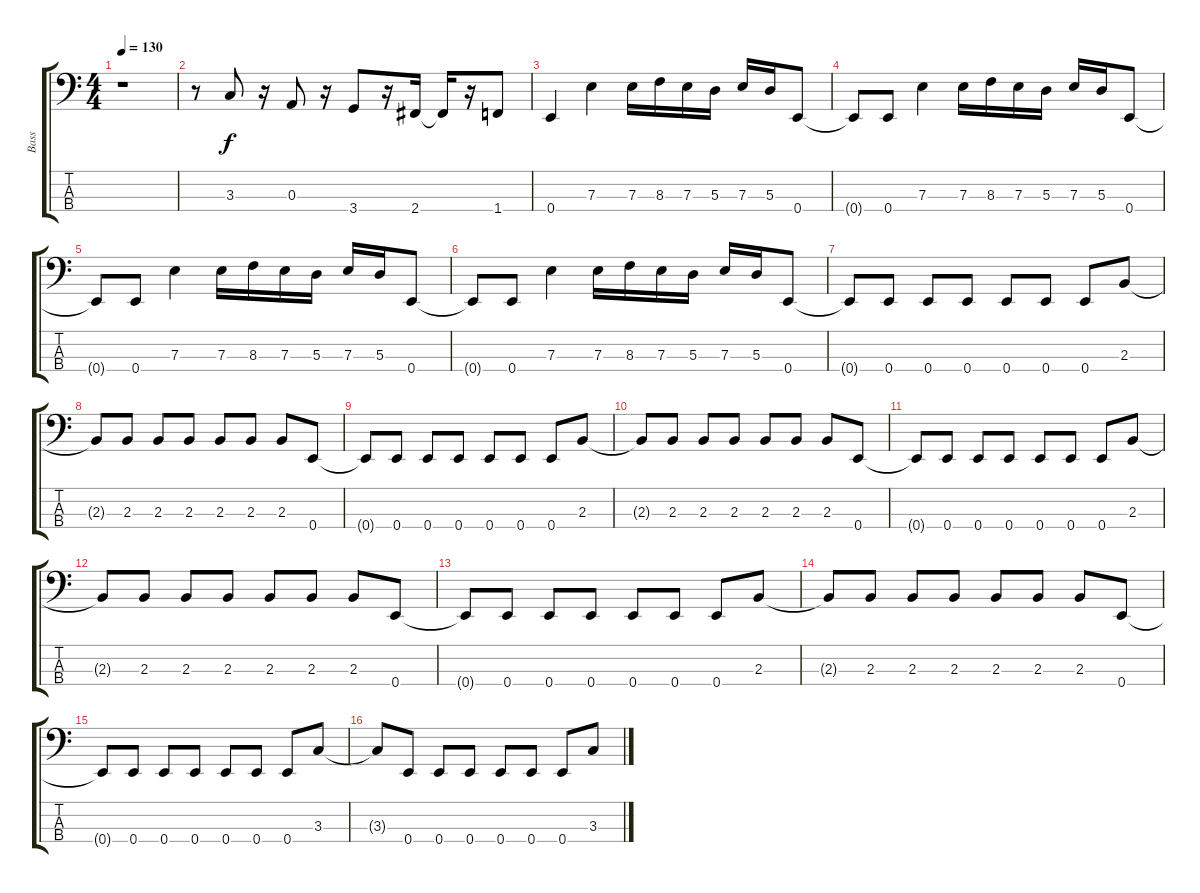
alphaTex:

\track ("Bass" "Bass") {instrument electricbasspick}
\staff {score tabs}
\tuning (G2 D2 A1 E1) {hide}
\ts (4 4)
\tempo 130
\clef f4
\ks c
r.1{dy f} |
r.8 3.3.8 r.16 0.3.8 r.16 3.4.8 r.16 2.4.16 2.4{t}.16 r.16 1.4.8 |
0.4.4 7.3.4 7.3.16 8.3.16 7.3.16 5.3.16 7.3.16 5.3.16 0.4.8 |
0.4{t}.8 0.4.8 7.3.4 7.3.16 8.3.16 7.3.16 5.3.16 7.3.16 5.3.16 0.4.8 |
0.4{t}.8 0.4.8 7.3.4 7.3.16 8.3.16 7.3.16 5.3.16 7.3.16 5.3.16 0.4.8 |
0.4{t}.8 0.4.8 7.3.4 7.3.16 8.3.16 7.3.16 5.3.16 7.3.16 5.3.16 0.4.8 |
0.4{t}.8 0.4.8 0.4.8 0.4.8 0.4.8 0.4.8 0.4.8 2.3.8 |
2.3{t}.8 2.3.8 2.3.8 2.3.8 2.3.8 2.3.8 2.3.8 0.4.8 |
0.4{t}.8 0.4.8 0.4.8 0.4.8 0.4.8 0.4.8 0.4.8 2.3.8 |
2.3{t}.8 2.3.8 2.3.8 2.3.8 2.3.8 2.3.8 2.3.8 0.4.8 |
0.4{t}.8 0.4.8 0.4.8 0.4.8 0.4.8 0.4.8 0.4.8 2.3.8 |
2.3{t}.8 2.3.8 2.3.8 2.3.8 2.3.8 2.3.8 2.3.8 0.4.8 |
0.4{t}.8 0.4.8 0.4.8 0.4.8 0.4.8 0.4.8 0.4.8 2.3.8 |
2.3{t}.8 2.3.8 2.3.8 2.3.8 2.3.8 2.3.8 2.3.8 0.4.8 |
0.4{t}.8 0.4.8 0.4.8 0.4.8 0.4.8 0.4.8 0.4.8 3.3.8 |
3.3{t}.8 0.4.8 0.4.8 0.4.8 0.4.8 0.4.8 0.4.8 3.3.8
